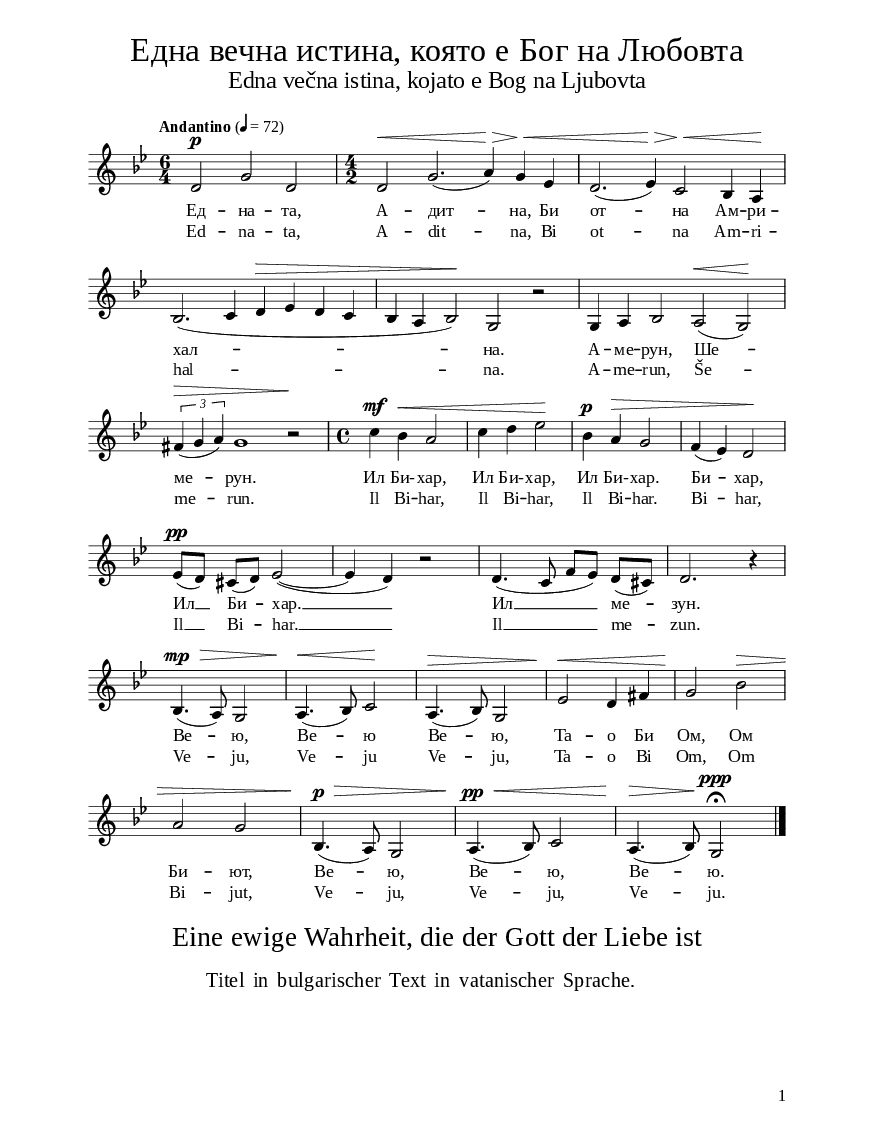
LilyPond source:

\version "2.24.1"

% include paper part and global functions
\include "include/globals.ily"

\bookpart {
  \label #'ref201
  \tocItem \markup "Една вечна истина... – Edna večna istina..."
  \include "include/bookpart-paper.ily"
  \score {
    \include "include/score-layout.ily"

    \new Voice \relative c' {
      \clef treble
      \key g \minor
      \time 6/4
      \tempoFunc "Andantino" 4 "72"
      \autoBeamOff
      \autoBeamOff
      d2^\p  g2  d2 | % 2
      \time 4/2  | % 2
      d2^\<  g2. (  a4 ) \! \>  g4 \!
      \<  es4 | % 3
      d2. (  es4 ) \! \>  c2 \! \<
      bes4  a4\!  \break | % 4
      bes2. (\!  c4  d4^\>  es4
      d4  c4 | % 5
      bes4  a4  bes2 ) \!  g2 r2 | % 6
      g4  a4  bes2  a2 (^\<  g2\!
      ) \break | % 7
      \times 2/3  {
        fis'4 ( \!^\>  g4  a4 )
      }
      g1 r2 \! | % 8
      \time 4/4  | % 8
      c4^\mf  bes4^\<  a2 | % 9
      c4  d4  es2 \! |
      bes4 ^\p  a4^\>  g2 | % 11
      f4 (  es4 )  d2 \! \break | % 12
      es8 ( [ ^\pp  d8 ) ]  cis8 ( [  d8) ]  es2 ( ~ | % 13
      es4  d4 ) r2 | % 14
      d4. (  c8  f8 [  es8 ) ]  d8
      ( [  cis8 ) ] | % 15
      d2. r4 \break | % 16
      bes4. ( ^\mp^\>  a8 )  g2 | % 17
      a4. ( \! \<  bes8 )  c2 \! | % 18
      a4. ( ^\>  bes8 )  g2 | % 19
      es'2 \! ^\<  d4  fis4 |
      g2 \!  bes2 ^\> \break | % 21
      a2  g2 | % 22
      bes,4. ( \! \p \>  a8 )  g2 | % 23
      a4. ( \! \pp \<  bes8 )  c2 | % 24
      a4. ( \! \>  bes8 ) \!  g2 ^\fermata ^\ppp
      \bar "|."
    }
    \addlyrics {
      Ед -- на -- та, А -- дит -- на,
      Би от -- на Ам -- ри -- хал --
      на. А -- ме -- рун, Ше -- ме --  рун.
      Ил "Би-" -- хар, Ил "Би-" -- хар, Ил "Би-"
      -- хар. Би -- хар, Ил __  Би --
      хар. __  Ил __    ме  --
      зун. Ве -- ю, Ве -- ю Ве -- ю, Та -- о Би Ом, Ом Би --
      ют, Ве -- ю, Ве -- ю, Ве --
      ю.}
     \addlyrics {
      Ed -- na -- ta, A -- dit -- na,
      Bi ot -- na Am -- ri -- hal --
      na. A -- me -- run, Še -- me --  run.
      Il Bi -- har, Il Bi -- har, Il Bi
      -- har. Bi -- har, Il __  Bi --
      har. __ Il __    me  --
      zun. Ve -- ju, Ve -- ju Ve -- ju, Ta -- o Bi Om, Om Bi --
      jut, Ve -- ju, Ve -- ju, Ve --
      ju.}

        \header {
          title = \titleFunc "Една вечна истина, която е Бог на Любовта" "Edna večna istina, kojato e Bog na Ljubovta"
        }

        \midi{}

      } % score

      % include foreign translation(s) of the song
      \version "2.24.2"

\markup \fill-line { \fontsize #deTitleFontSize "Eine ewige Wahrheit, die der Gott der Liebe ist" }
\markup \null
\markup \null
\markup \fontsize #deCoupletFontSize {
  \hspace #10
  \override #`(baseline-skip . ,deCoupletBaselineSkip)

  \column {

  \line { " " Titel in bulgarischer Text in vatanischer Sprache.}

  }
}

    } % bookpart

    % Più mosso
    %
